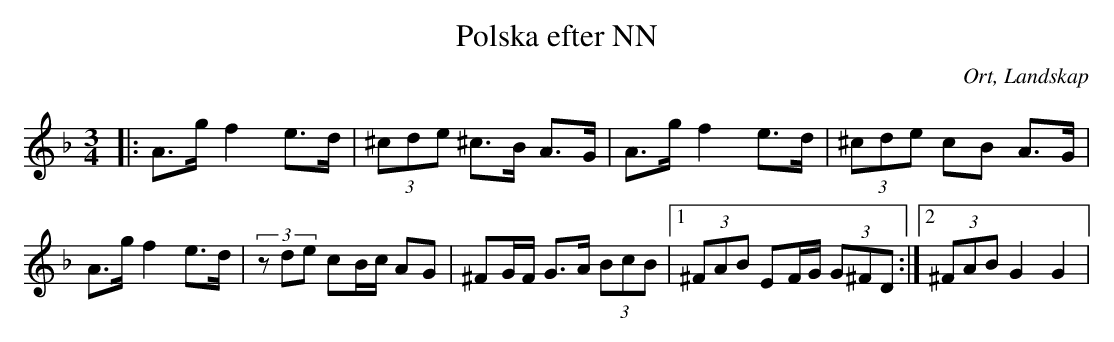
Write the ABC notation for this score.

X:1
T:Polska efter NN
O:Ort, Landskap
M:3/4
L:1/8
K:Dm
|: A>g f2 e>d|(3^cde ^c>B A>G|A>g f2 e>d|(3^cde cB A>G|A>g f2 e>d|(3zde cB/c/ AG|^FG/F/ G>A (3BcB|1 (3^FAB EF/G/ (3G^FD  :|2(3^FAB G2 G2|
